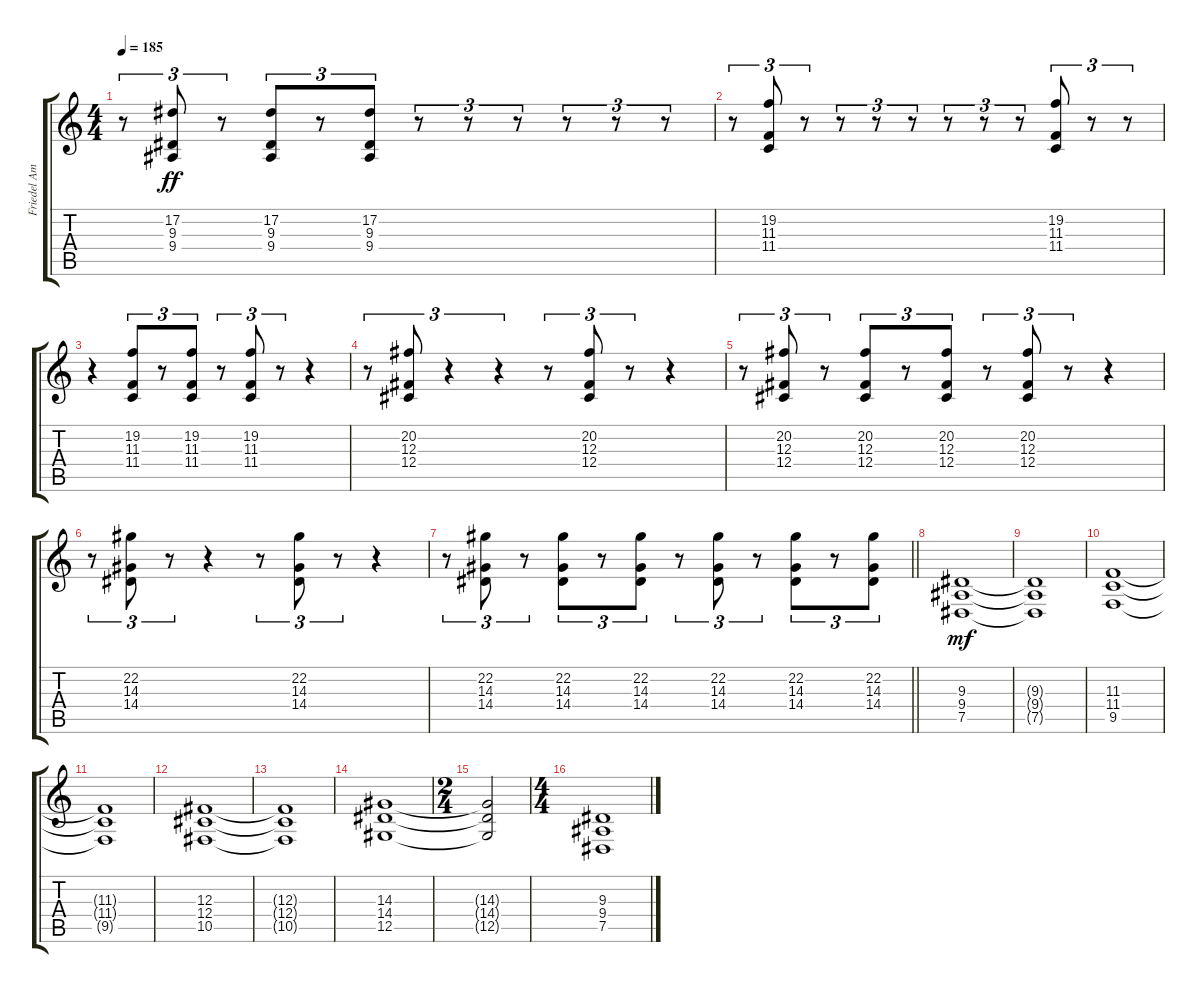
\track ("Friedel Amon" "Friedel Am") {instrument stringensemble1}
\staff {score tabs}
\tuning (Eb4 Bb3 Gb3 Db3 Ab2 Eb2) {hide}
\ts (4 4)
\tempo 185
\clef g2
\ks c
r.8{tu (3 2) dy ff} (17.2 9.3 9.4).8{tu (3 2)} r.8{tu (3 2)} (17.2 9.3 9.4).8{tu (3 2)} r.8{tu (3 2)} (17.2 9.3 9.4).8{tu (3 2)} r.8{tu (3 2)} r.8{tu (3 2)} r.8{tu (3 2)} r.8{tu (3 2)} r.8{tu (3 2)} r.8{tu (3 2)} |
r.8{tu (3 2)} (19.2 11.3 11.4).8{tu (3 2)} r.8{tu (3 2)} r.8{tu (3 2)} r.8{tu (3 2)} r.8{tu (3 2)} r.8{tu (3 2)} r.8{tu (3 2)} r.8{tu (3 2)} (19.2 11.3 11.4).8{tu (3 2)} r.8{tu (3 2)} r.8{tu (3 2)} |
r.4 (19.2 11.3 11.4).8{tu (3 2)} r.8{tu (3 2)} (19.2 11.3 11.4).8{tu (3 2)} r.8{tu (3 2)} (19.2 11.3 11.4).8{tu (3 2)} r.8{tu (3 2)} r.4 |
r.8{tu (3 2)} (20.2 12.3 12.4).8{tu (3 2)} r.4{tu (3 2)} r.4{tu (3 2)} r.8{tu (3 2)} (20.2 12.3 12.4).8{tu (3 2)} r.8{tu (3 2)} r.4 |
r.8{tu (3 2)} (20.2 12.3 12.4).8{tu (3 2)} r.8{tu (3 2)} (20.2 12.3 12.4).8{tu (3 2)} r.8{tu (3 2)} (20.2 12.3 12.4).8{tu (3 2)} r.8{tu (3 2)} (20.2 12.3 12.4).8{tu (3 2)} r.8{tu (3 2)} r.4 |
r.8{tu (3 2)} (22.2 14.3 14.4).8{tu (3 2)} r.8{tu (3 2)} r.4 r.8{tu (3 2)} (22.2 14.3 14.4).8{tu (3 2)} r.8{tu (3 2)} r.4 |
\barLineRight lightlight
r.8{tu (3 2)} (22.2 14.3 14.4).8{tu (3 2)} r.8{tu (3 2)} (22.2 14.3 14.4).8{tu (3 2)} r.8{tu (3 2)} (22.2 14.3 14.4).8{tu (3 2)} r.8{tu (3 2)} (22.2 14.3 14.4).8{tu (3 2)} r.8{tu (3 2)} (22.2 14.3 14.4).8{tu (3 2)} r.8{tu (3 2)} (22.2 14.3 14.4).8{tu (3 2)} |
\section ("" "")
(9.3 9.4 7.5).1{dy mf volume 8 instrument churchorgan} |
(9.3{t} 9.4{t} 7.5{t}).1 |
(11.3 11.4 9.5).1 |
(11.3{t} 11.4{t} 9.5{t}).1 |
(12.3 12.4 10.5).1 |
(12.3{t} 12.4{t} 10.5{t}).1 |
(14.3 14.4 12.5).1 |
\ts (2 4)
(14.3{t} 14.4{t} 12.5{t}).2 |
\ts (4 4)
(9.3 9.4 7.5).1{volume 7 instrument churchorgan}
